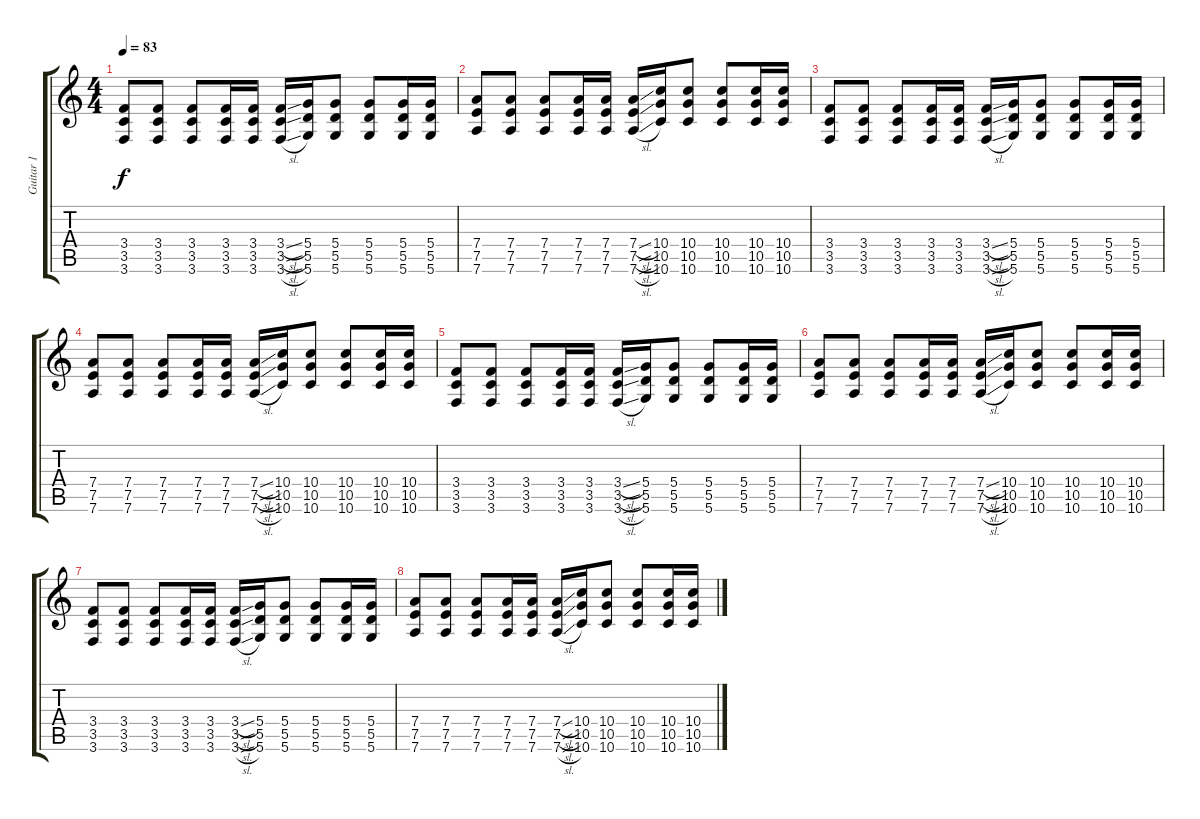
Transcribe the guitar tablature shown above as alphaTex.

\track ("Guitar 1" "Guitar 1") {instrument electricguitarclean}
\staff {score tabs}
\tuning (E4 B3 G3 D3 A2 D2) {hide}
\ts (4 4)
\tempo 83
\clef g2
\ks c
(3.4 3.5 3.6).8{dy f} (3.4 3.5 3.6).8 (3.4 3.5 3.6).8 (3.4 3.5 3.6).16 (3.4 3.5 3.6).16 (3.4{sl} 3.5{sl} 3.6{sl}).16 (5.4 5.5 5.6).16 (5.4 5.5 5.6).8 (5.4 5.5 5.6).8 (5.4 5.5 5.6).16 (5.4 5.5 5.6).16 |
(7.4 7.5 7.6).8{volume 6} (7.4 7.5 7.6).8 (7.4 7.5 7.6).8 (7.4 7.5 7.6).16 (7.4 7.5 7.6).16 (7.4{sl} 7.5{sl} 7.6{sl}).16 (10.4 10.5 10.6).16 (10.4 10.5 10.6).8 (10.4 10.5 10.6).8 (10.4 10.5 10.6).16 (10.4 10.5 10.6).16 |
(3.4 3.5 3.6).8 (3.4 3.5 3.6).8 (3.4 3.5 3.6).8 (3.4 3.5 3.6).16 (3.4 3.5 3.6).16 (3.4{sl} 3.5{sl} 3.6{sl}).16 (5.4 5.5 5.6).16 (5.4 5.5 5.6).8 (5.4 5.5 5.6).8 (5.4 5.5 5.6).16 (5.4 5.5 5.6).16 |
(7.4 7.5 7.6).8 (7.4 7.5 7.6).8 (7.4 7.5 7.6).8 (7.4 7.5 7.6).16 (7.4 7.5 7.6).16 (7.4{sl} 7.5{sl} 7.6{sl}).16 (10.4 10.5 10.6).16 (10.4 10.5 10.6).8 (10.4 10.5 10.6).8 (10.4 10.5 10.6).16 (10.4 10.5 10.6).16 |
(3.4 3.5 3.6).8 (3.4 3.5 3.6).8 (3.4 3.5 3.6).8 (3.4 3.5 3.6).16 (3.4 3.5 3.6).16 (3.4{sl} 3.5{sl} 3.6{sl}).16 (5.4 5.5 5.6).16 (5.4 5.5 5.6).8 (5.4 5.5 5.6).8 (5.4 5.5 5.6).16 (5.4 5.5 5.6).16 |
(7.4 7.5 7.6).8{volume 0} (7.4 7.5 7.6).8 (7.4 7.5 7.6).8 (7.4 7.5 7.6).16 (7.4 7.5 7.6).16 (7.4{sl} 7.5{sl} 7.6{sl}).16 (10.4 10.5 10.6).16 (10.4 10.5 10.6).8 (10.4 10.5 10.6).8 (10.4 10.5 10.6).16 (10.4 10.5 10.6).16 |
(3.4 3.5 3.6).8 (3.4 3.5 3.6).8 (3.4 3.5 3.6).8 (3.4 3.5 3.6).16 (3.4 3.5 3.6).16 (3.4{sl} 3.5{sl} 3.6{sl}).16 (5.4 5.5 5.6).16 (5.4 5.5 5.6).8 (5.4 5.5 5.6).8 (5.4 5.5 5.6).16 (5.4 5.5 5.6).16 |
(7.4 7.5 7.6).8 (7.4 7.5 7.6).8 (7.4 7.5 7.6).8 (7.4 7.5 7.6).16 (7.4 7.5 7.6).16 (7.4{sl} 7.5{sl} 7.6{sl}).16 (10.4 10.5 10.6).16 (10.4 10.5 10.6).8 (10.4 10.5 10.6).8 (10.4 10.5 10.6).16 (10.4 10.5 10.6).16
